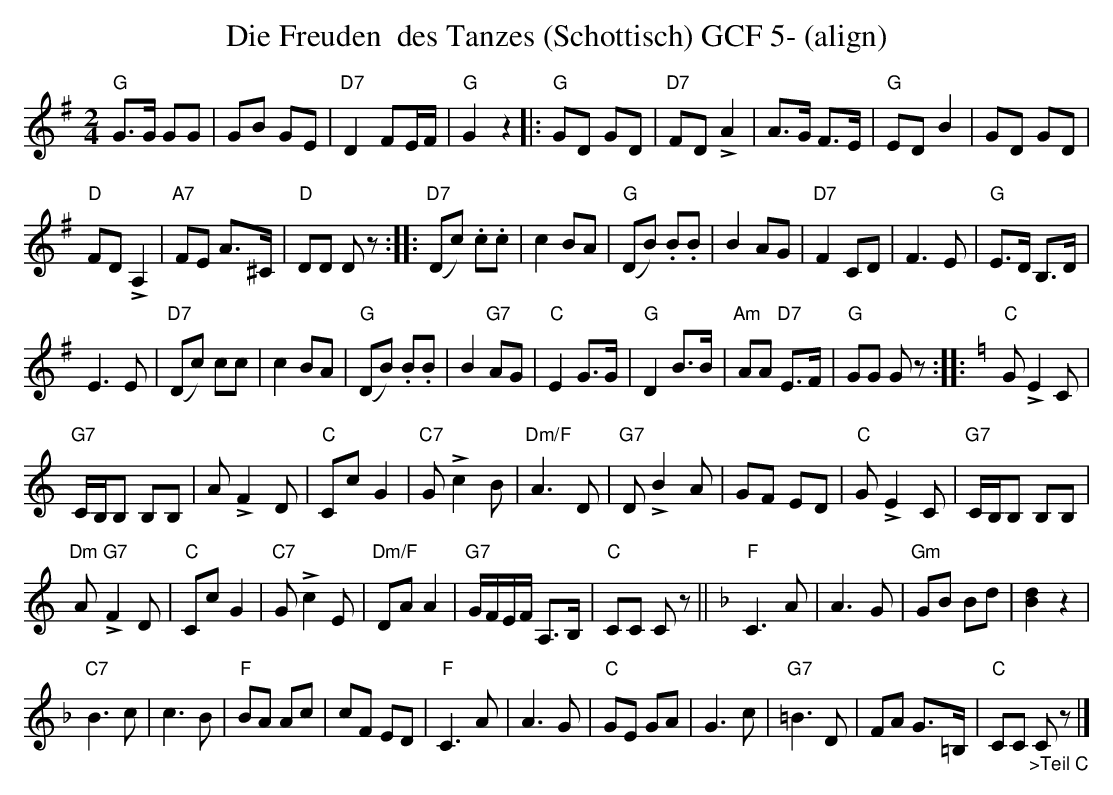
X:1
T:Die Freuden  des Tanzes (Schottisch) GCF 5- (align)
M:2/4
L:1/8
K:Gmaj%%MIDI gchordon
"G"G>G GG | GB GE | "D7"D2 FE/2F/2 | "G"G2z2 |: "G"GD GD | "D7"FD !>!A2 | A>G F>E | "G"ED B2 | GD GD |
"D"FD !>!A,2 | "A7"FE A>^C | "D"DD Dz :: "D7"(Dc) .c.c | c2BA | "G"(DB) .B.B | B2 AG | "D7"F2CD | F3E | \
"G"E>D B,>D |
 E3E | "D7"(Dc) cc | c2 BA | "G"(DB) .B.B | B2"G7"AG | "C"E2 G>G | "G"D2B>B | "Am"AA "D7"E>F | \
"G"GG Gz ::[K:Cmaj] "C"G!>!E2C |
 "G7"C/2B,/2B, B,B, | A!>!F2 D | "C"CcG2 | "C7"G!>!c2B | "Dm/F"A3D | "G7"D!>!B2A | GF ED | \
"C"G!>!E2C | "G7"C/2B,/2B, B,B, |
 "Dm"A"G7"!>!F2D | "C"CcG2 | "C7"G!>!c2E | "Dm/F"DAA2 | "G7"G/2F/2E/2F/2 A,>B, | \
"C"CC Cz || [K:Fmaj] "F"C3A | A3G | "Gm"GB Bd | [Bd]2z2 |
 "C7"B3c | c3B | "F"BA Ac | \
cF ED | "F"C3A | A3G | "C"GE GA | G3c | "G7"=B3D | FA G>=B, | "C"CC "_>Teil C"Cz |]
